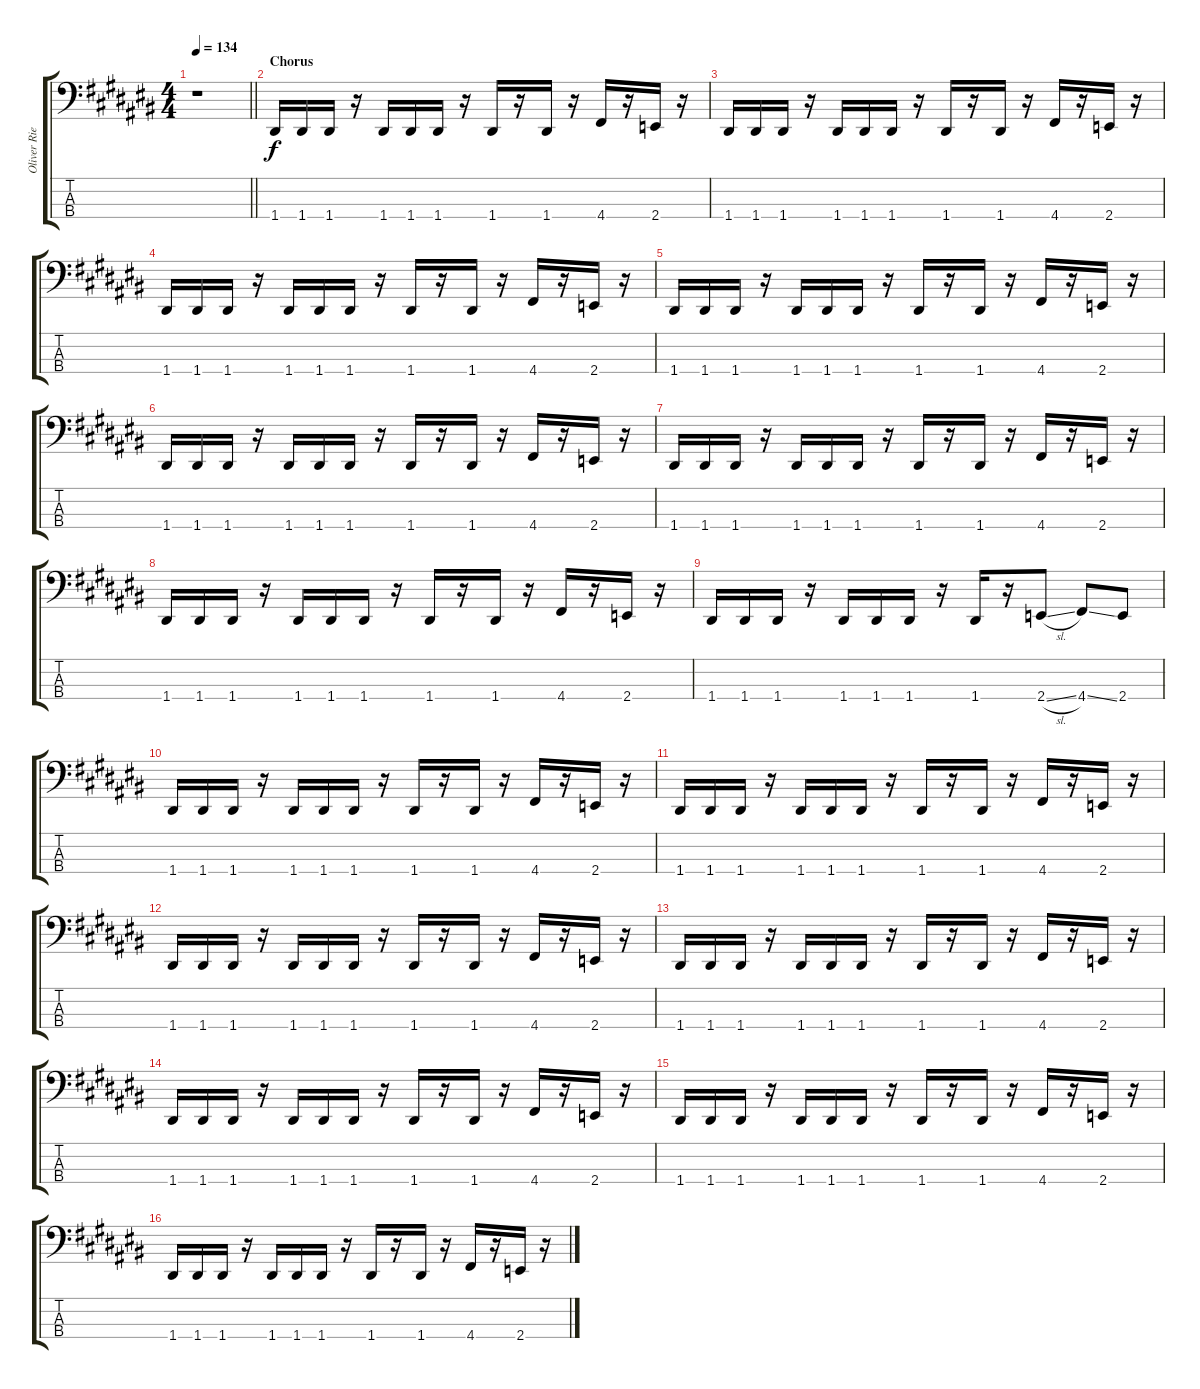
\track ("Oliver Riedel - Bass" "Oliver Rie") {instrument electricbassfinger}
\staff {score tabs}
\tuning (G2 D2 A1 D1) {hide}
\ts (4 4)
\tempo 134
\clef f4
\barLineRight lightlight
\ks c#
r.1{dy f} |
\section ("" "Chorus")
1.4.16 1.4.16 1.4.16 r.16 1.4.16 1.4.16 1.4.16 r.16 1.4.16 r.16 1.4.16 r.16 4.4.16 r.16 2.4.16 r.16 |
1.4.16 1.4.16 1.4.16 r.16 1.4.16 1.4.16 1.4.16 r.16 1.4.16 r.16 1.4.16 r.16 4.4.16 r.16 2.4.16 r.16 |
1.4.16 1.4.16 1.4.16 r.16 1.4.16 1.4.16 1.4.16 r.16 1.4.16 r.16 1.4.16 r.16 4.4.16 r.16 2.4.16 r.16 |
1.4.16 1.4.16 1.4.16 r.16 1.4.16 1.4.16 1.4.16 r.16 1.4.16 r.16 1.4.16 r.16 4.4.16 r.16 2.4.16 r.16 |
1.4.16 1.4.16 1.4.16 r.16 1.4.16 1.4.16 1.4.16 r.16 1.4.16 r.16 1.4.16 r.16 4.4.16 r.16 2.4.16 r.16 |
1.4.16 1.4.16 1.4.16 r.16 1.4.16 1.4.16 1.4.16 r.16 1.4.16 r.16 1.4.16 r.16 4.4.16 r.16 2.4.16 r.16 |
1.4.16 1.4.16 1.4.16 r.16 1.4.16 1.4.16 1.4.16 r.16 1.4.16 r.16 1.4.16 r.16 4.4.16 r.16 2.4.16 r.16 |
1.4.16 1.4.16 1.4.16 r.16 1.4.16 1.4.16 1.4.16 r.16 1.4.16 r.16 2.4{sl}.8 4.4{ss}.8 2.4.8 |
1.4.16 1.4.16 1.4.16 r.16 1.4.16 1.4.16 1.4.16 r.16 1.4.16 r.16 1.4.16 r.16 4.4.16 r.16 2.4.16 r.16 |
1.4.16 1.4.16 1.4.16 r.16 1.4.16 1.4.16 1.4.16 r.16 1.4.16 r.16 1.4.16 r.16 4.4.16 r.16 2.4.16 r.16 |
1.4.16 1.4.16 1.4.16 r.16 1.4.16 1.4.16 1.4.16 r.16 1.4.16 r.16 1.4.16 r.16 4.4.16 r.16 2.4.16 r.16 |
1.4.16 1.4.16 1.4.16 r.16 1.4.16 1.4.16 1.4.16 r.16 1.4.16 r.16 1.4.16 r.16 4.4.16 r.16 2.4.16 r.16 |
1.4.16 1.4.16 1.4.16 r.16 1.4.16 1.4.16 1.4.16 r.16 1.4.16 r.16 1.4.16 r.16 4.4.16 r.16 2.4.16 r.16 |
1.4.16 1.4.16 1.4.16 r.16 1.4.16 1.4.16 1.4.16 r.16 1.4.16 r.16 1.4.16 r.16 4.4.16 r.16 2.4.16 r.16 |
1.4.16 1.4.16 1.4.16 r.16 1.4.16 1.4.16 1.4.16 r.16 1.4.16 r.16 1.4.16 r.16 4.4.16 r.16 2.4.16 r.16
